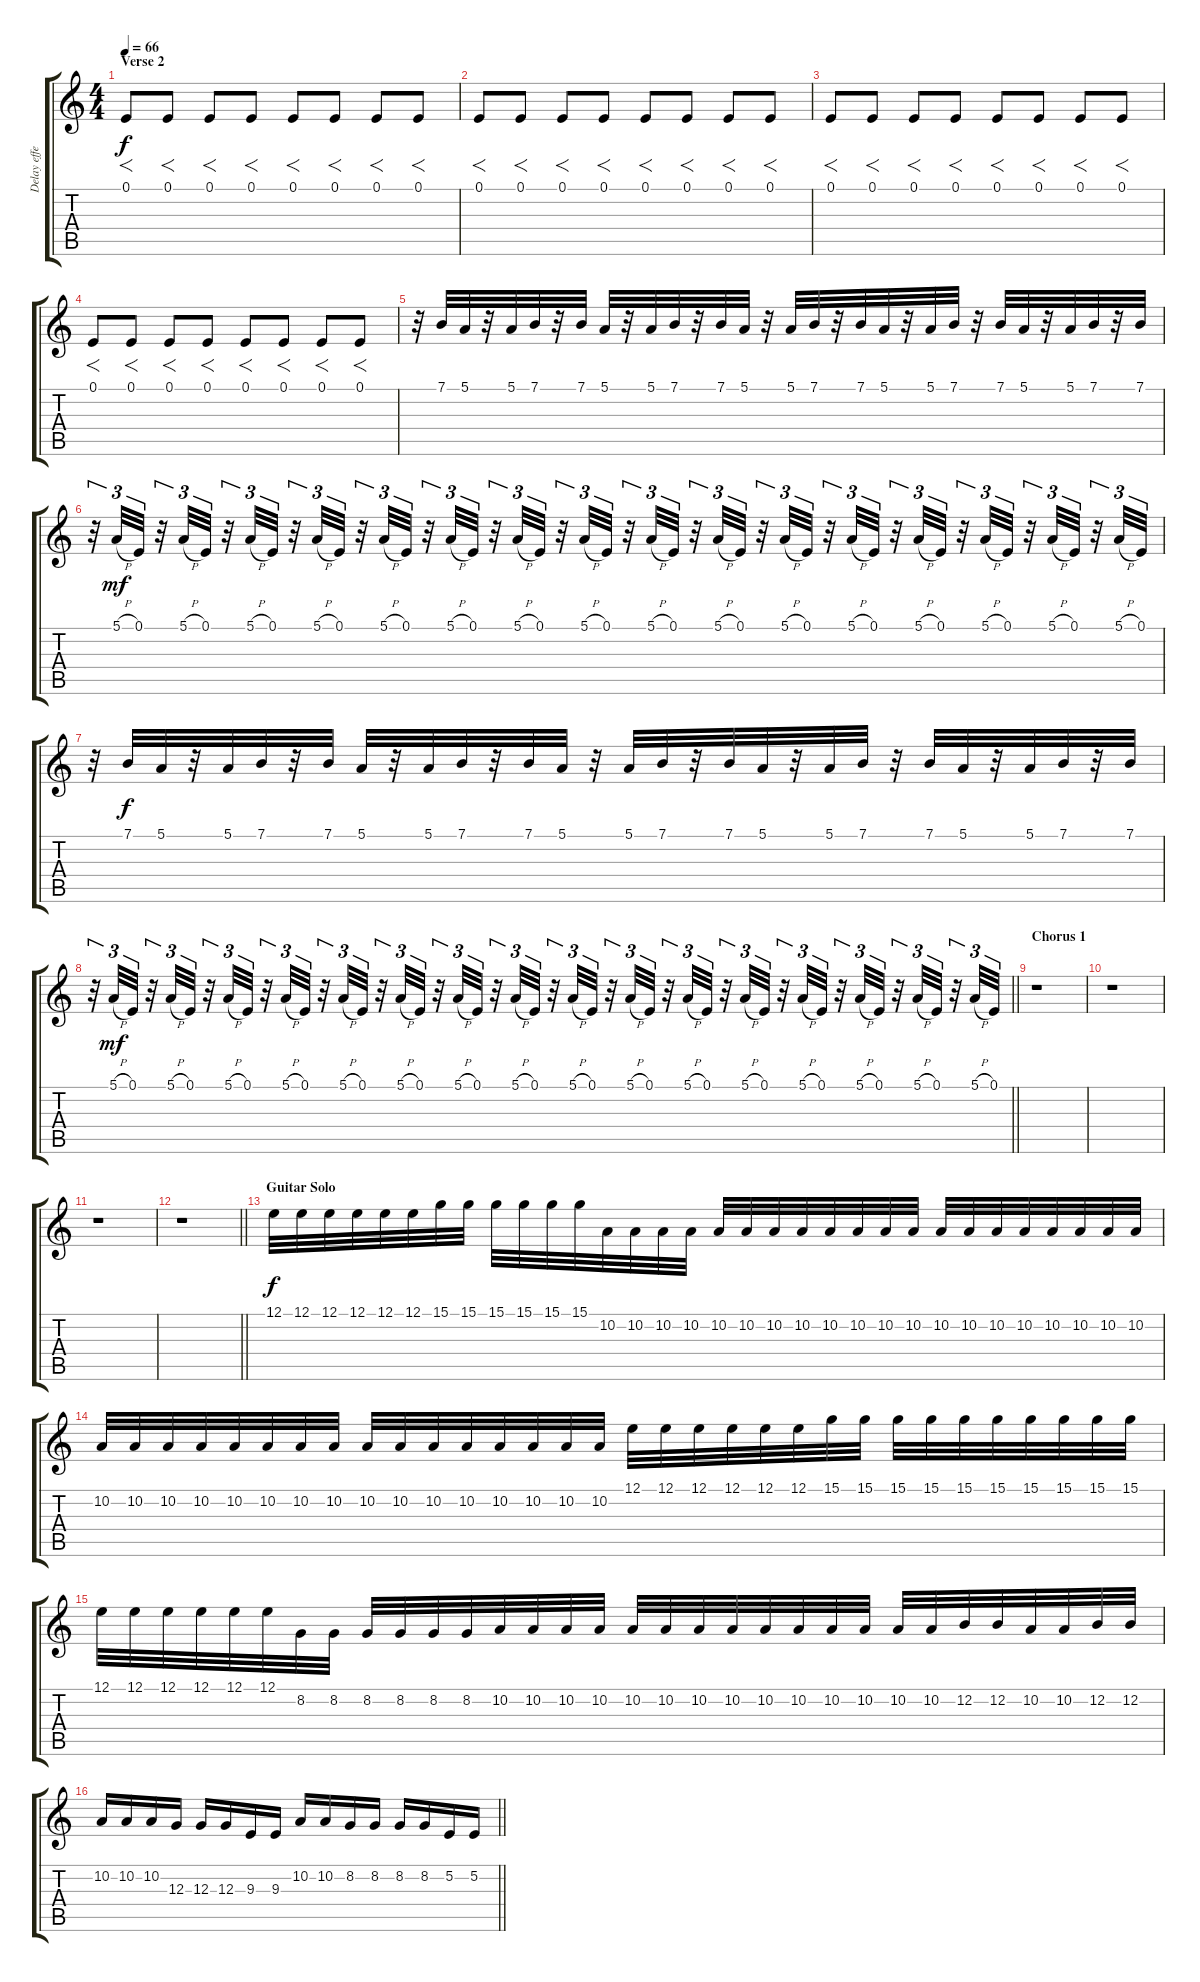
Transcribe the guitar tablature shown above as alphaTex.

\track ("Delay effects" "Delay effe") {instrument fx7echoes}
\staff {score tabs}
\tuning (E4 B3 G3 D3 A2 E2) {hide}
\ts (4 4)
\section ("" "Verse 2")
\tempo 66
\clef g2
\ks c
0.1.8{f dy f volume 10} 0.1.8{f} 0.1.8{f} 0.1.8{f} 0.1.8{f} 0.1.8{f} 0.1.8{f} 0.1.8{f} |
0.1.8{f} 0.1.8{f} 0.1.8{f} 0.1.8{f} 0.1.8{f} 0.1.8{f} 0.1.8{f} 0.1.8{f} |
0.1.8{f} 0.1.8{f} 0.1.8{f} 0.1.8{f} 0.1.8{f} 0.1.8{f} 0.1.8{f} 0.1.8{f} |
0.1.8{f} 0.1.8{f} 0.1.8{f} 0.1.8{f} 0.1.8{f} 0.1.8{f} 0.1.8{f} 0.1.8{f} |
r.32{volume 8} 7.1.32 5.1.32 r.32 5.1.32 7.1.32 r.32 7.1.32 5.1.32 r.32 5.1.32 7.1.32 r.32 7.1.32 5.1.32 r.32 5.1.32 7.1.32 r.32 7.1.32 5.1.32 r.32 5.1.32 7.1.32 r.32 7.1.32 5.1.32 r.32 5.1.32 7.1.32 r.32 7.1.32 |
r.32{tu (3 2)} 5.1{h}.32{tu (3 2) dy mf} 0.1.32{tu (3 2)} r.32{tu (3 2)} 5.1{h}.32{tu (3 2)} 0.1.32{tu (3 2)} r.32{tu (3 2)} 5.1{h}.32{tu (3 2)} 0.1.32{tu (3 2)} r.32{tu (3 2)} 5.1{h}.32{tu (3 2)} 0.1.32{tu (3 2)} r.32{tu (3 2)} 5.1{h}.32{tu (3 2)} 0.1.32{tu (3 2)} r.32{tu (3 2)} 5.1{h}.32{tu (3 2)} 0.1.32{tu (3 2)} r.32{tu (3 2)} 5.1{h}.32{tu (3 2)} 0.1.32{tu (3 2)} r.32{tu (3 2)} 5.1{h}.32{tu (3 2)} 0.1.32{tu (3 2)} r.32{tu (3 2)} 5.1{h}.32{tu (3 2)} 0.1.32{tu (3 2)} r.32{tu (3 2)} 5.1{h}.32{tu (3 2)} 0.1.32{tu (3 2)} r.32{tu (3 2)} 5.1{h}.32{tu (3 2)} 0.1.32{tu (3 2)} r.32{tu (3 2)} 5.1{h}.32{tu (3 2)} 0.1.32{tu (3 2)} r.32{tu (3 2)} 5.1{h}.32{tu (3 2)} 0.1.32{tu (3 2)} r.32{tu (3 2)} 5.1{h}.32{tu (3 2)} 0.1.32{tu (3 2)} r.32{tu (3 2)} 5.1{h}.32{tu (3 2)} 0.1.32{tu (3 2)} r.32{tu (3 2)} 5.1{h}.32{tu (3 2)} 0.1.32{tu (3 2)} |
r.32 7.1.32{dy f} 5.1.32 r.32 5.1.32 7.1.32 r.32 7.1.32 5.1.32 r.32 5.1.32 7.1.32 r.32 7.1.32 5.1.32 r.32 5.1.32 7.1.32 r.32 7.1.32 5.1.32 r.32 5.1.32 7.1.32 r.32 7.1.32 5.1.32 r.32 5.1.32 7.1.32 r.32 7.1.32 |
\barLineRight lightlight
r.32{tu (3 2)} 5.1{h}.32{tu (3 2) dy mf} 0.1.32{tu (3 2)} r.32{tu (3 2)} 5.1{h}.32{tu (3 2)} 0.1.32{tu (3 2)} r.32{tu (3 2)} 5.1{h}.32{tu (3 2)} 0.1.32{tu (3 2)} r.32{tu (3 2)} 5.1{h}.32{tu (3 2)} 0.1.32{tu (3 2)} r.32{tu (3 2)} 5.1{h}.32{tu (3 2)} 0.1.32{tu (3 2)} r.32{tu (3 2)} 5.1{h}.32{tu (3 2)} 0.1.32{tu (3 2)} r.32{tu (3 2)} 5.1{h}.32{tu (3 2)} 0.1.32{tu (3 2)} r.32{tu (3 2)} 5.1{h}.32{tu (3 2)} 0.1.32{tu (3 2)} r.32{tu (3 2)} 5.1{h}.32{tu (3 2)} 0.1.32{tu (3 2)} r.32{tu (3 2)} 5.1{h}.32{tu (3 2)} 0.1.32{tu (3 2)} r.32{tu (3 2)} 5.1{h}.32{tu (3 2)} 0.1.32{tu (3 2)} r.32{tu (3 2)} 5.1{h}.32{tu (3 2)} 0.1.32{tu (3 2)} r.32{tu (3 2)} 5.1{h}.32{tu (3 2)} 0.1.32{tu (3 2)} r.32{tu (3 2)} 5.1{h}.32{tu (3 2)} 0.1.32{tu (3 2)} r.32{tu (3 2)} 5.1{h}.32{tu (3 2)} 0.1.32{tu (3 2)} r.32{tu (3 2)} 5.1{h}.32{tu (3 2)} 0.1.32{tu (3 2)} |
\section ("" "Chorus 1")
r.1 |
r.1 |
r.1 |
\barLineRight lightlight
r.1 |
\section ("" "Guitar Solo")
12.1.32{dy f volume 10} 12.1.32 12.1.32 12.1.32 12.1.32 12.1.32 15.1.32 15.1.32 15.1.32 15.1.32 15.1.32 15.1.32 10.2.32 10.2.32 10.2.32 10.2.32 10.2.32 10.2.32 10.2.32 10.2.32 10.2.32 10.2.32 10.2.32 10.2.32 10.2.32 10.2.32 10.2.32 10.2.32 10.2.32 10.2.32 10.2.32 10.2.32 |
10.2.32 10.2.32 10.2.32 10.2.32 10.2.32 10.2.32 10.2.32 10.2.32 10.2.32 10.2.32 10.2.32 10.2.32 10.2.32 10.2.32 10.2.32 10.2.32 12.1.32 12.1.32 12.1.32 12.1.32 12.1.32 12.1.32 15.1.32 15.1.32 15.1.32 15.1.32 15.1.32 15.1.32 15.1.32 15.1.32 15.1.32 15.1.32 |
12.1.32 12.1.32 12.1.32 12.1.32 12.1.32 12.1.32 8.2.32 8.2.32 8.2.32 8.2.32 8.2.32 8.2.32 10.2.32 10.2.32 10.2.32 10.2.32 10.2.32 10.2.32 10.2.32 10.2.32 10.2.32 10.2.32 10.2.32 10.2.32 10.2.32 10.2.32 12.2.32 12.2.32 10.2.32 10.2.32 12.2.32 12.2.32 |
\barLineRight lightlight
10.2.16 10.2.16 10.2.16 12.3.16 12.3.16 12.3.16 9.3.16 9.3.16 10.2.16 10.2.16 8.2.16 8.2.16 8.2.16 8.2.16 5.2.16 5.2.16
